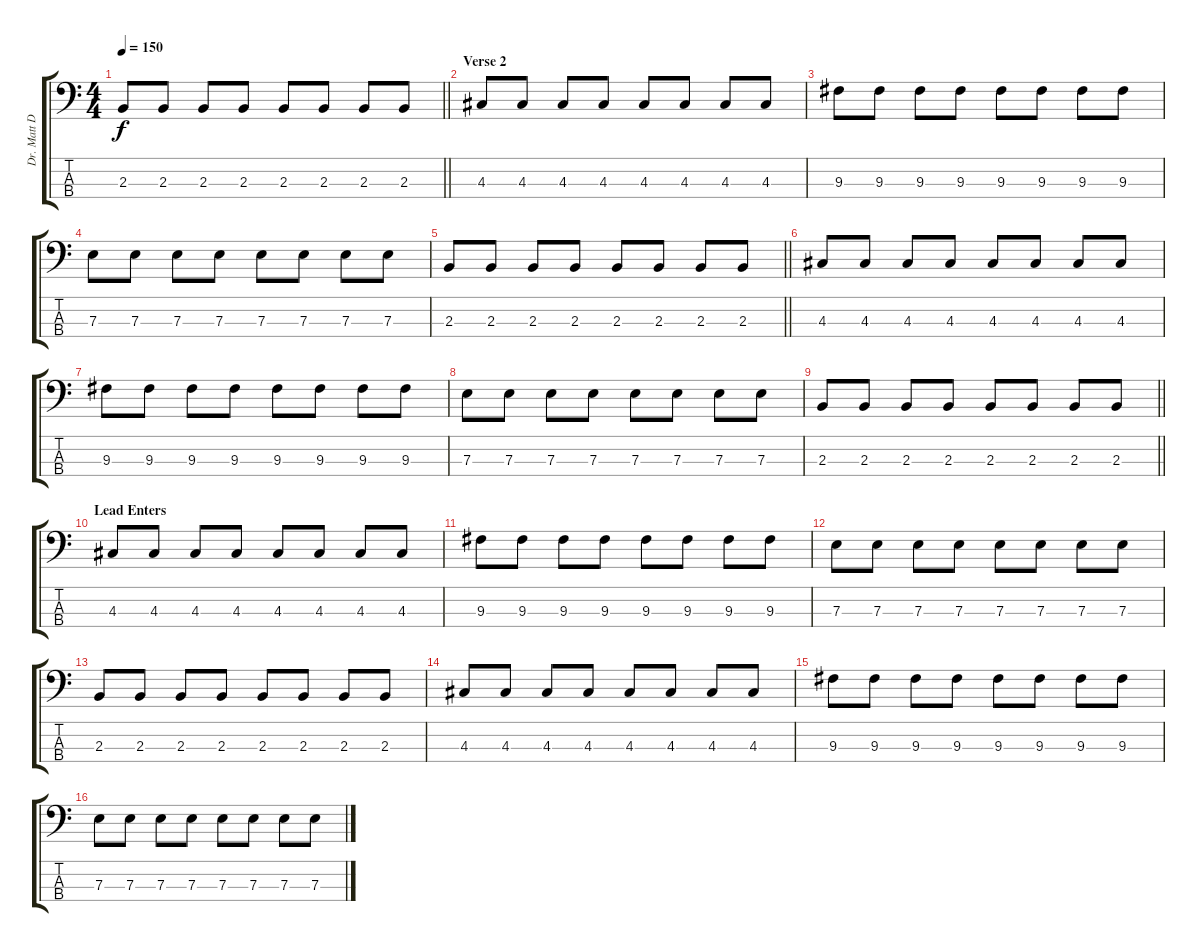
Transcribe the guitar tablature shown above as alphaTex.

\track ("Dr. Matt Destruction" "Dr. Matt D") {instrument electricbasspick}
\staff {score tabs}
\tuning (G2 D2 A1 E1) {hide}
\ts (4 4)
\tempo 150
\clef f4
\barLineRight lightlight
\ks c
2.3.8{dy f} 2.3.8 2.3.8 2.3.8 2.3.8 2.3.8 2.3.8 2.3.8 |
\section ("" "Verse 2")
4.3.8 4.3.8 4.3.8 4.3.8 4.3.8 4.3.8 4.3.8 4.3.8 |
9.3.8 9.3.8 9.3.8 9.3.8 9.3.8 9.3.8 9.3.8 9.3.8 |
7.3.8 7.3.8 7.3.8 7.3.8 7.3.8 7.3.8 7.3.8 7.3.8 |
\barLineRight lightlight
2.3.8 2.3.8 2.3.8 2.3.8 2.3.8 2.3.8 2.3.8 2.3.8 |
4.3.8 4.3.8 4.3.8 4.3.8 4.3.8 4.3.8 4.3.8 4.3.8 |
9.3.8 9.3.8 9.3.8 9.3.8 9.3.8 9.3.8 9.3.8 9.3.8 |
7.3.8 7.3.8 7.3.8 7.3.8 7.3.8 7.3.8 7.3.8 7.3.8 |
\barLineRight lightlight
2.3.8 2.3.8 2.3.8 2.3.8 2.3.8 2.3.8 2.3.8 2.3.8 |
\section ("" "Lead Enters")
4.3.8 4.3.8 4.3.8 4.3.8 4.3.8 4.3.8 4.3.8 4.3.8 |
9.3.8 9.3.8 9.3.8 9.3.8 9.3.8 9.3.8 9.3.8 9.3.8 |
7.3.8 7.3.8 7.3.8 7.3.8 7.3.8 7.3.8 7.3.8 7.3.8 |
2.3.8 2.3.8 2.3.8 2.3.8 2.3.8 2.3.8 2.3.8 2.3.8 |
4.3.8 4.3.8 4.3.8 4.3.8 4.3.8 4.3.8 4.3.8 4.3.8 |
9.3.8 9.3.8 9.3.8 9.3.8 9.3.8 9.3.8 9.3.8 9.3.8 |
7.3.8 7.3.8 7.3.8 7.3.8 7.3.8 7.3.8 7.3.8 7.3.8
